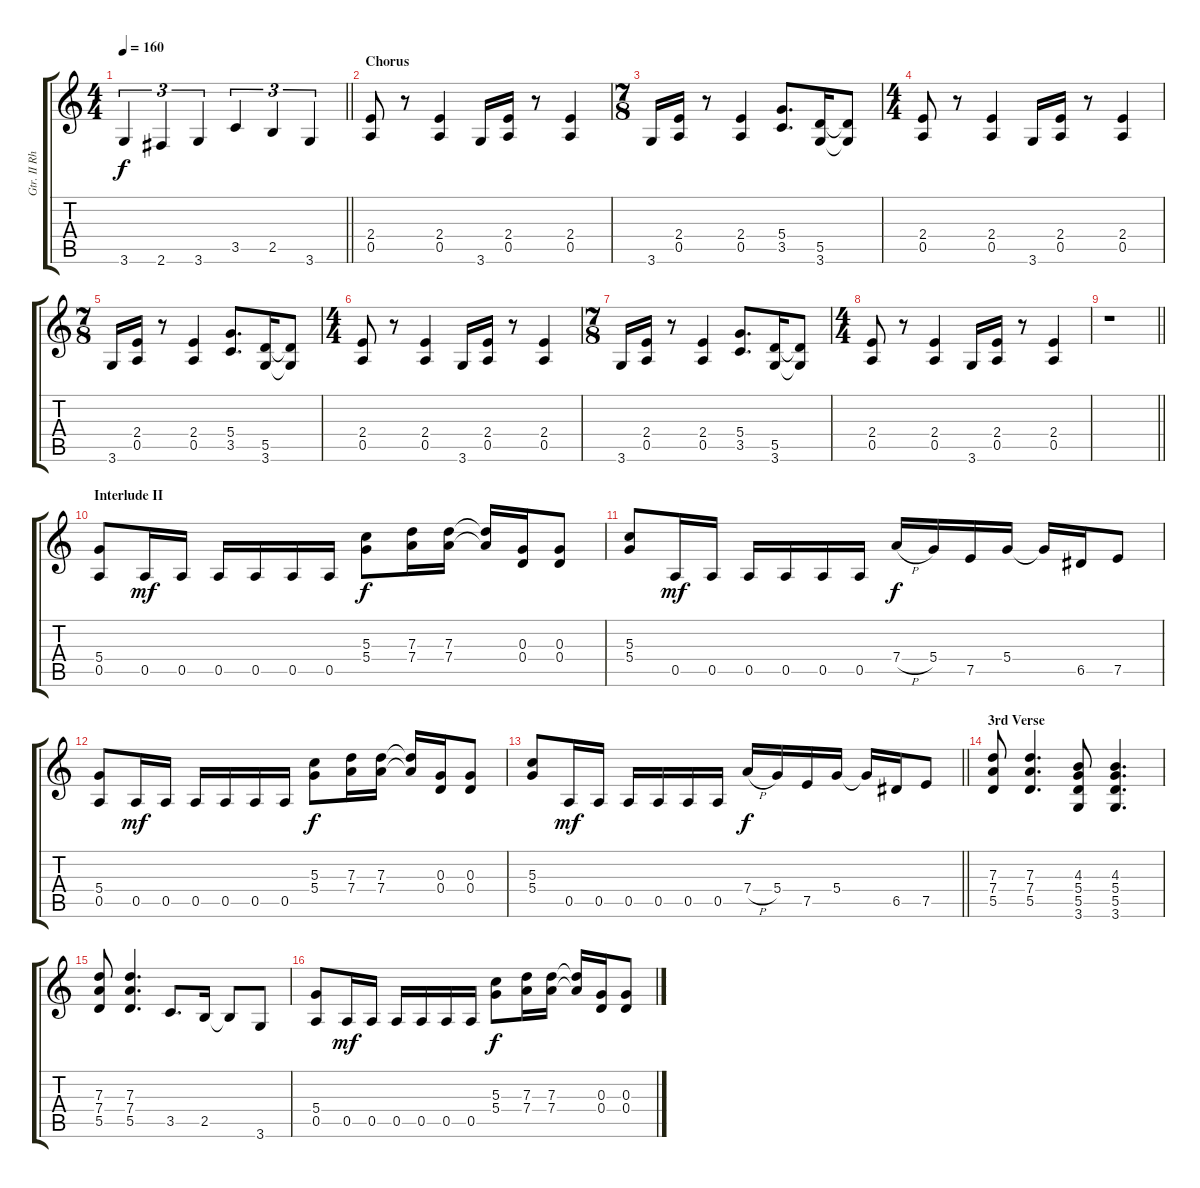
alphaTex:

\track ("Gtr. II Rhytm" "Gtr. II Rh") {instrument overdrivenguitar}
\staff {score tabs}
\tuning (E4 B3 G3 D3 A2 E2) {hide}
\ts (4 4)
\tempo 160
\clef g2
\barLineRight lightlight
\ks c
3.6.4{tu (3 2) dy f} 2.6.4{tu (3 2)} 3.6.4{tu (3 2)} 3.5.4{tu (3 2)} 2.5.4{tu (3 2)} 3.6.4{tu (3 2)} |
\section ("" "Chorus")
(2.4 0.5).8 r.8 (2.4 0.5).4 3.6.16 (2.4 0.5).16 r.8 (2.4 0.5).4 |
\ts (7 8)
3.6.16 (2.4 0.5).16 r.8 (2.4 0.5).4 (5.4 3.5).8{d} (5.5 3.6).16 (5.5{t} 3.6{t}).8 |
\ts (4 4)
(2.4 0.5).8 r.8 (2.4 0.5).4 3.6.16 (2.4 0.5).16 r.8 (2.4 0.5).4 |
\ts (7 8)
3.6.16 (2.4 0.5).16 r.8 (2.4 0.5).4 (5.4 3.5).8{d} (5.5 3.6).16 (5.5{t} 3.6{t}).8 |
\ts (4 4)
(2.4 0.5).8 r.8 (2.4 0.5).4 3.6.16 (2.4 0.5).16 r.8 (2.4 0.5).4 |
\ts (7 8)
3.6.16 (2.4 0.5).16 r.8 (2.4 0.5).4 (5.4 3.5).8{d} (5.5 3.6).16 (5.5{t} 3.6{t}).8 |
\ts (4 4)
(2.4 0.5).8 r.8 (2.4 0.5).4 3.6.16 (2.4 0.5).16 r.8 (2.4 0.5).4 |
\barLineRight lightlight
r.1 |
\section ("" "Interlude II")
(5.4 0.5).8 0.5.16{dy mf} 0.5.16 0.5.16 0.5.16 0.5.16 0.5.16 (5.3 5.4).8{dy f} (7.3 7.4).16 (7.3 7.4).16 (7.3{t} 7.4{t}).16 (0.3 0.4).16 (0.3 0.4).8 |
(5.3 5.4).8 0.5.16{dy mf} 0.5.16 0.5.16 0.5.16 0.5.16 0.5.16 7.4{h}.16{dy f} 5.4.16 7.5.16 5.4.16 5.4{t}.16 6.5.16 7.5.8 |
(5.4 0.5).8 0.5.16{dy mf} 0.5.16 0.5.16 0.5.16 0.5.16 0.5.16 (5.3 5.4).8{dy f} (7.3 7.4).16 (7.3 7.4).16 (7.3{t} 7.4{t}).16 (0.3 0.4).16 (0.3 0.4).8 |
\barLineRight lightlight
(5.3 5.4).8 0.5.16{dy mf} 0.5.16 0.5.16 0.5.16 0.5.16 0.5.16 7.4{h}.16{dy f} 5.4.16 7.5.16 5.4.16 5.4{t}.16 6.5.16 7.5.8 |
\section ("" "3rd Verse")
(7.3 7.4 5.5).8 (7.3 7.4 5.5).4{d} (4.3 5.4 5.5 3.6).8 (4.3 5.4 5.5 3.6).4{d} |
(7.3 7.4 5.5).8 (7.3 7.4 5.5).4{d} 3.5.8{d} 2.5.16 2.5{t}.8 3.6.8 |
(5.4 0.5).8 0.5.16{dy mf} 0.5.16 0.5.16 0.5.16 0.5.16 0.5.16 (5.3 5.4).8{dy f} (7.3 7.4).16 (7.3 7.4).16 (7.3{t} 7.4{t}).16 (0.3 0.4).16 (0.3 0.4).8
